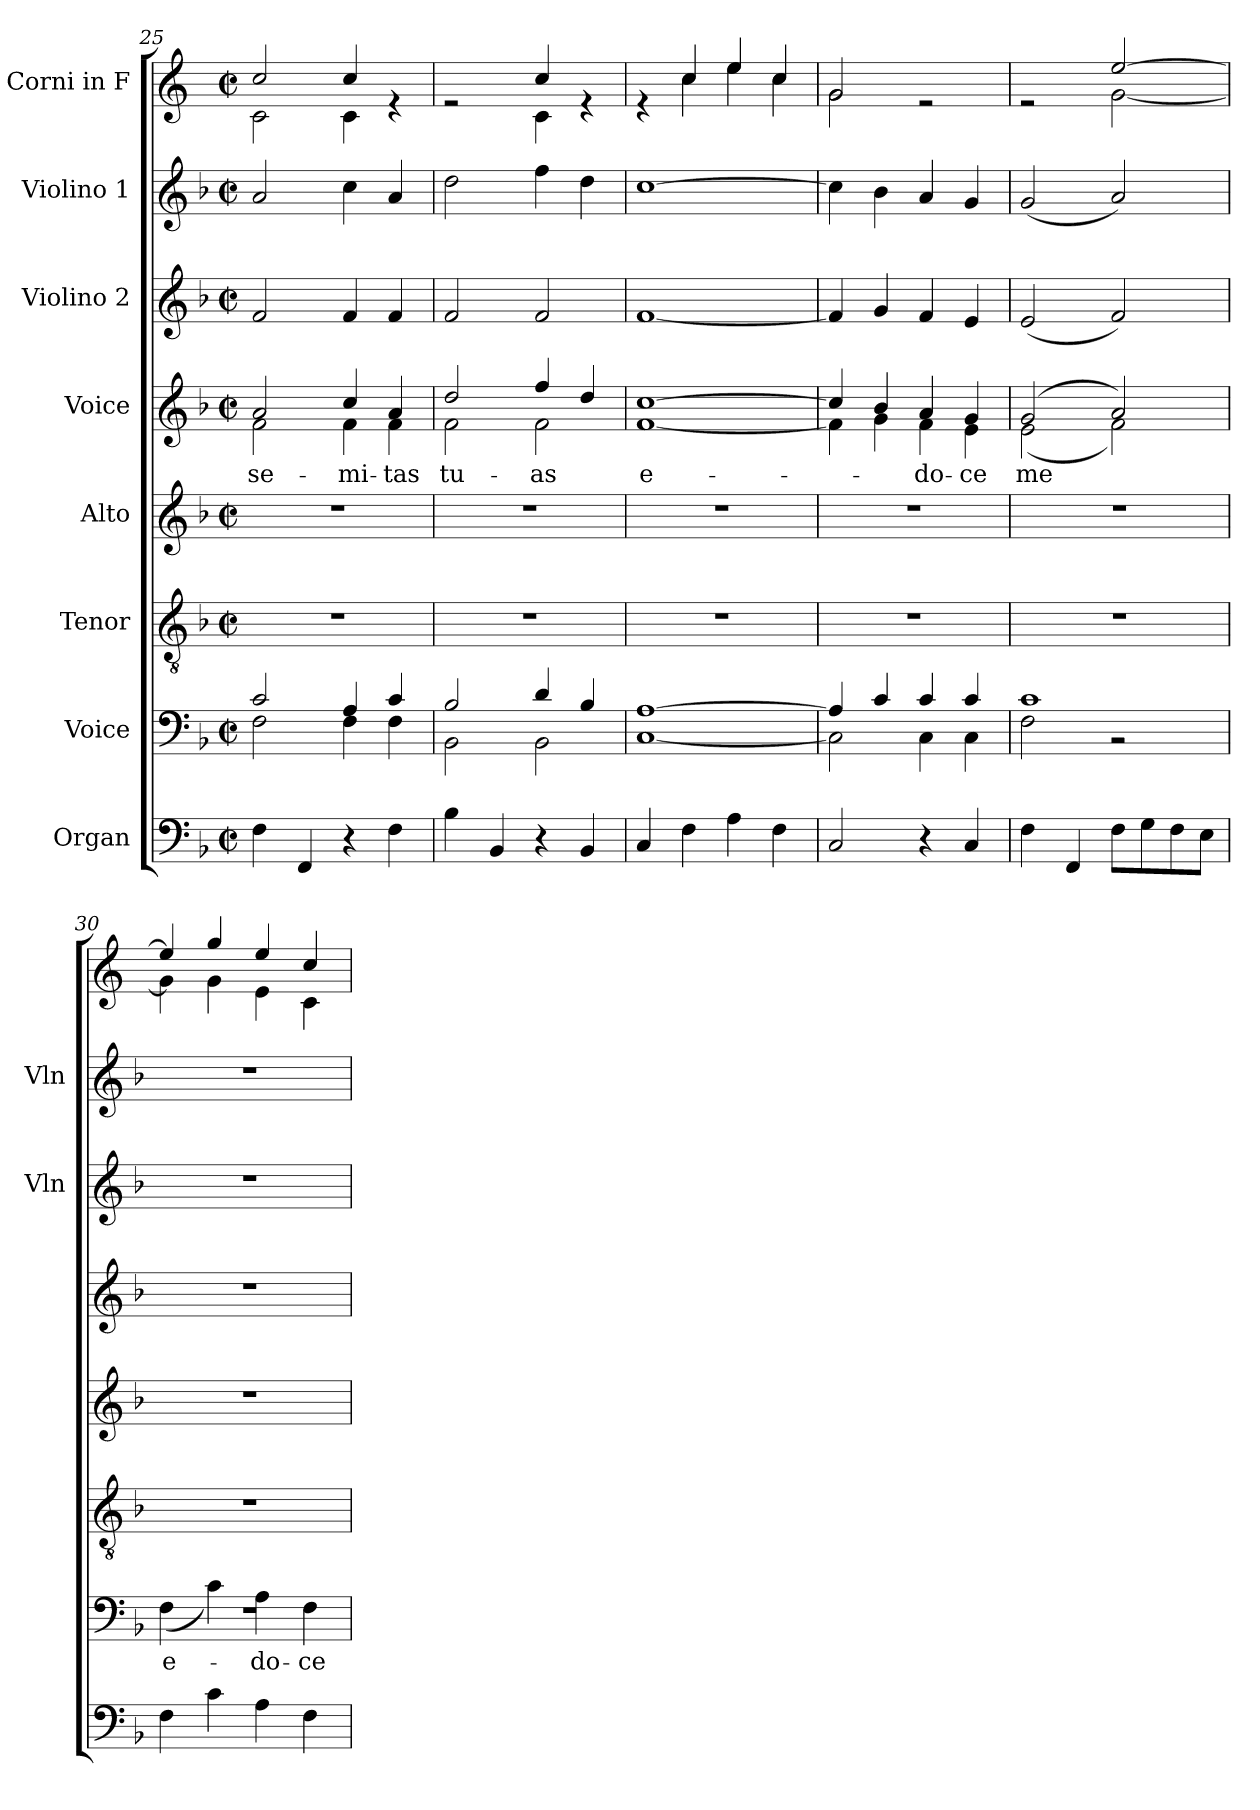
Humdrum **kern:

**kern	**kern	**text	**kern	**kern	**kern	**text	**kern	**kern	**kern
*part8	*part7	*part7	*part6	*part5	*part4	*part4	*part3	*part2	*part1
*staff8	*staff7	*staff7	*staff6	*staff5	*staff4	*staff4	*staff3	*staff2	*staff1
*I"Organ	*I"Voice	*	*I"Tenor	*I"Alto	*I"Voice	*	*I"Violino 2	*I"Violino 1	*I"Corni in F
*	*	*	*	*	*	*	*I'Vln	*I'Vln	*
*clefF4	*clefF4	*	*clefGv2	*clefG2	*clefG2	*	*clefG2	*clefG2	*clefG2
*	*	*	*	*	*	*	*	*	*ITrd4c7
*k[b-]	*k[b-]	*	*k[b-]	*k[b-]	*k[b-]	*	*k[b-]	*k[b-]	*k[b-]
*M2/2	*M2/2	*	*M2/2	*M2/2	*M2/2	*	*M2/2	*M2/2	*M2/2
*met(c|)	*met(c|)	*	*met(c|)	*met(c|)	*met(c|)	*	*met(c|)	*met(c|)	*met(c|)
=25	=25	=25	=25	=25	=25	=25	=25	=25	=25
*	*^	*	*	*	*	*	*	*	*
!	!	!	!	!	!	!	!LO:LY:b	!	!	!
*	*	*	*	*	*	*^	*	*	*	*^
4F\	2c/	2F\	.	1r	1r	2a/	2f\	se-	2f/	2a/	2f/	2F\
4FF/	.	.	.	.	.	.	.	.	.	.	.	.
!	!	!	!	!	!	!	!	!LO:LY:b	!	!	!	!
4r	4A/	4F\	.	.	.	4cc/	4f\	-mi-	4f/	4cc\	4f/	4F\
!	!	!	!	!	!	!	!	!LO:LY:b	!	!	!	!
4F\	4c/	4F\	.	.	.	4a/	4f\	-tas	4f/	4a/	4re	4ryy
!!LO:LB:g=z	!!
=26	=26	=26	=26	=26	=26	=26	=26	=26	=26	=26	=26	=26
!	!	!	!	!	!	!	!	!LO:LY:b	!	!	!	!
4B-\	2B-/	2BB-\	.	1r	1r	2dd/	2f\	tu-	2f/	2dd\	2re	2ryy
4BB-/	.	.	.	.	.	.	.	.	.	.	.	.
!	!	!	!	!	!	!	!	!LO:LY:b	!	!	!	!
4r	4d/	2BB-\	.	.	.	4ff/	2f\	-as	2f/	4ff\	4f/	4F\
4BB-/	4B-/	.	.	.	.	4dd/	.	.	.	4dd\	4re	4ryy
=27	=27	=27	=27	=27	=27	=27	=27	=27	=27	=27	=27	=27
!	!	!	!	!	!	!	!	!LO:LY:b	!	!	!	!
4C/	[1A	[1C	.	1r	1r	[1cc	[1f	e-	[1f	[1cc	4re	4ryy
4F\	.	.	.	.	.	.	.	.	.	.	4f/	4f\
4A\	.	.	.	.	.	.	.	.	.	.	4a/	4a\
4F\	.	.	.	.	.	.	.	.	.	.	4f/	4f\
=28	=28	=28	=28	=28	=28	=28	=28	=28	=28	=28	=28	=28
2C/	4A/]	2C\]	.	1r	1r	4cc/]	4f\]	.	4f/]	4cc\]	2c/	2c\
.	4c/	.	.	.	.	4b-/	4g\	.	4g/	4b-\	.	.
!	!	!	!	!	!	!	!	!LO:LY:b	!	!	!	!
4r	4c/	4C\	.	.	.	4a/	4f\	-do-	4f/	4a/	2re	2ryy
!	!	!	!	!	!	!	!	!LO:LY:b	!	!	!	!
4C/	4c/	4C\	.	.	.	4g/	4e\	-ce	4e/	4g/	.	.
=29	=29	=29	=29	=29	=29	=29	=29	=29	=29	=29	=29	=29
!	!	!	!	!	!	!	!	!LO:LY:b	!	!	!	!
4F\	1c	2F\	.	1r	1r	(2g/	(2e\	me	(2e/	(2g/	2re	2ryy
4FF/	.	.	.	.	.	.	.	.	.	.	.	.
8F\L	.	2r	.	.	.	2a/)	2f\)	.	2f/)	2a/)	[2a/	[2c\
8G\	.	.	.	.	.	.	.	.	.	.	.	.
8F\	.	.	.	.	.	.	.	.	.	.	.	.
8E\J	.	.	.	.	.	.	.	.	.	.	.	.
*	*	*	*	*	*	*v	*v	*	*	*	*	*
=30	=30	=30	=30	=30	=30	=30	=30	=30	=30	=30	=30
!	!	!	!LO:LY:b	!	!	!	!	!	!	!	!
4F\	1rF	(4F\	e-	1r	1r	1r	.	1r	1r	4a/]	4c\]
4c\	.	4c\)	.	.	.	.	.	.	.	4cc/	4c\
!	!	!	!LO:LY:b	!	!	!	!	!	!	!	!
4A\	.	4A\	-do-	.	.	.	.	.	.	4a/	4A\
!	!	!	!LO:LY:b	!	!	!	!	!	!	!	!
4F\	.	4F\	-ce	.	.	.	.	.	.	4f/	4F\
*	*v	*v	*	*	*	*	*	*	*	*v	*v
=	=	=	=	=	=	=	=	=	=
*-	*-	*-	*-	*-	*-	*-	*-	*-	*-
